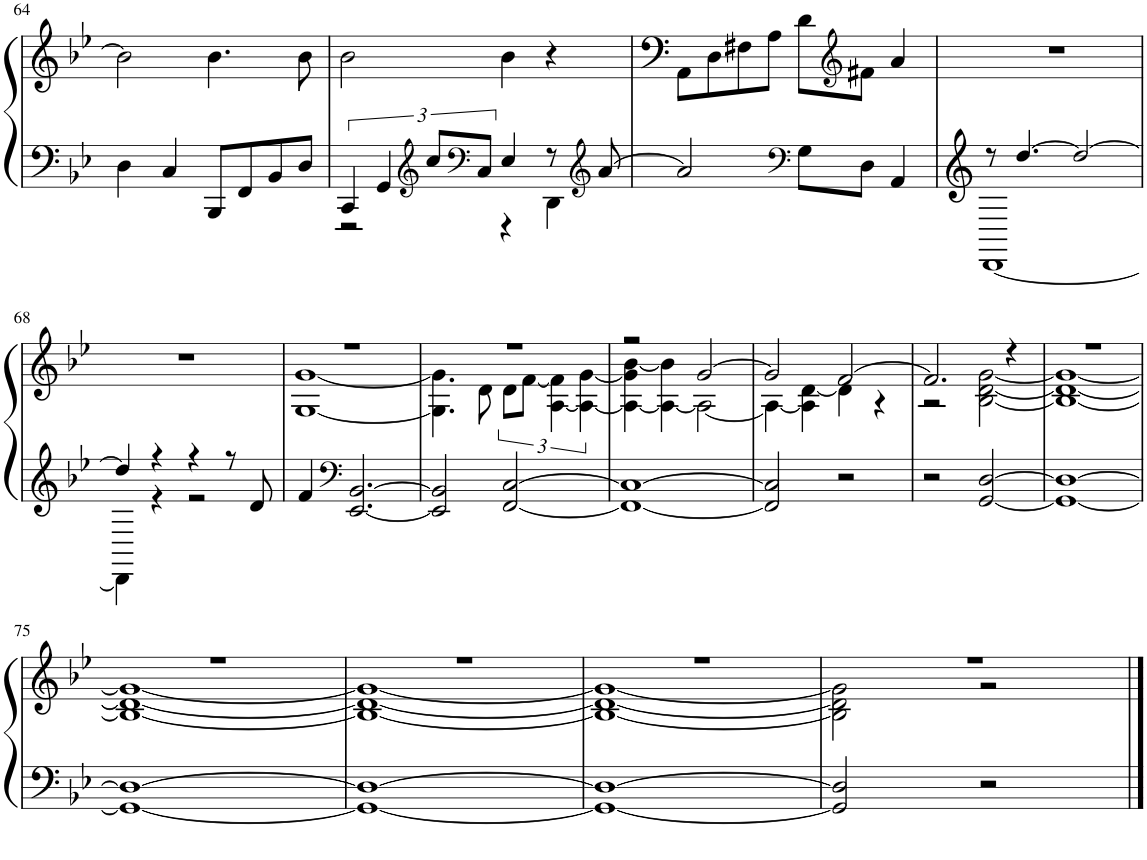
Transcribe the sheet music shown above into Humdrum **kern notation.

**kern	**kern
*part1	*part1
*staff2	*staff1
*I"Piano, Left Hand	*
*I'Pno.	*
!!LO:PB:g=z
*clefF4	*clefG2
*k[b-e-]	*k[b-e-]
*M4/4	*M4/4
=64	=64
4D\	2b-\]
4C/	.
8BBB-/L	4.b-\
8FF/	.
8BB-/	.
8D/J	8b-\
=65	=65
*^	*
6CC/	2r	2b-\
6GG/	.	.
*clefG2	*	*
12cc/L	.	.
*clefF4	*	*
12C/J	.	.
4E-/	4r	4b-\
8r	4DD\	4r
*clefG2	*	*
[8a/	.	.
*v	*v	*
=66	=66
2a/]	8AA\L
.	8D\
.	8F#X\
.	8A\J
*clefF4	*
8G\L	8d\L
*	*clefG2
8D\J	8f#X\J
4AA/	4a/
=67	=67
*^	*
8r	[1DD	1r
[4.dd/	.	.
2dd/_	.	.
!!LO:LB:g=z
=68	=68	=68
4dd/]	4DD\]	1r
4r	4r	.
4r	2r	.
8r	.	.
8d/	.	.
*v	*v	*
=69	=69
*	*^
4f/	1r	[1G [1g
*clefF4	*	*
[2.EE-/ [2.BB-/	.	.
=70	=70	=70
2EE-/] 2BB-/]	1r	4.G\] 4.g\]
.	.	8d\
[2FF/ [2C/	.	12d\L
.	.	[12f\J
.	.	[6A\ 6f\]
.	.	6A\_ [6g\
=71	=71	=71
1FF_ 1C_	2r	4A\_ 4g\] [4b-\
.	.	4A\_ 4b-\]
.	[2g/	2A\_
=72	=72	=72
2FF/] 2C/]	2g/]	4A\_
.	.	4A\] [4d\
2r	[2f/	4d\]
.	.	4r
=73	=73	=73
2r	2.f/]	2r
[2GG/ [2D/	.	[2B-\ [2d\ [2g\
.	4r	.
=74	=74	=74
1GG_ 1D_	1r	1B-_ 1d_ 1g_
!!LO:LB:g=z	!!
=75	=75	=75
1GG_ 1D_	1r	1B-_ 1d_ 1g_
=76	=76	=76
1GG_ 1D_	1r	1B-_ 1d_ 1g_
=77	=77	=77
1GG_ 1D_	1r	1B-_ 1d_ 1g_
=78	=78	=78
2GG/] 2D/]	1r	2B-\] 2d\] 2g\]
2r	.	2r
*	*v	*v
==	==
*-	*-
